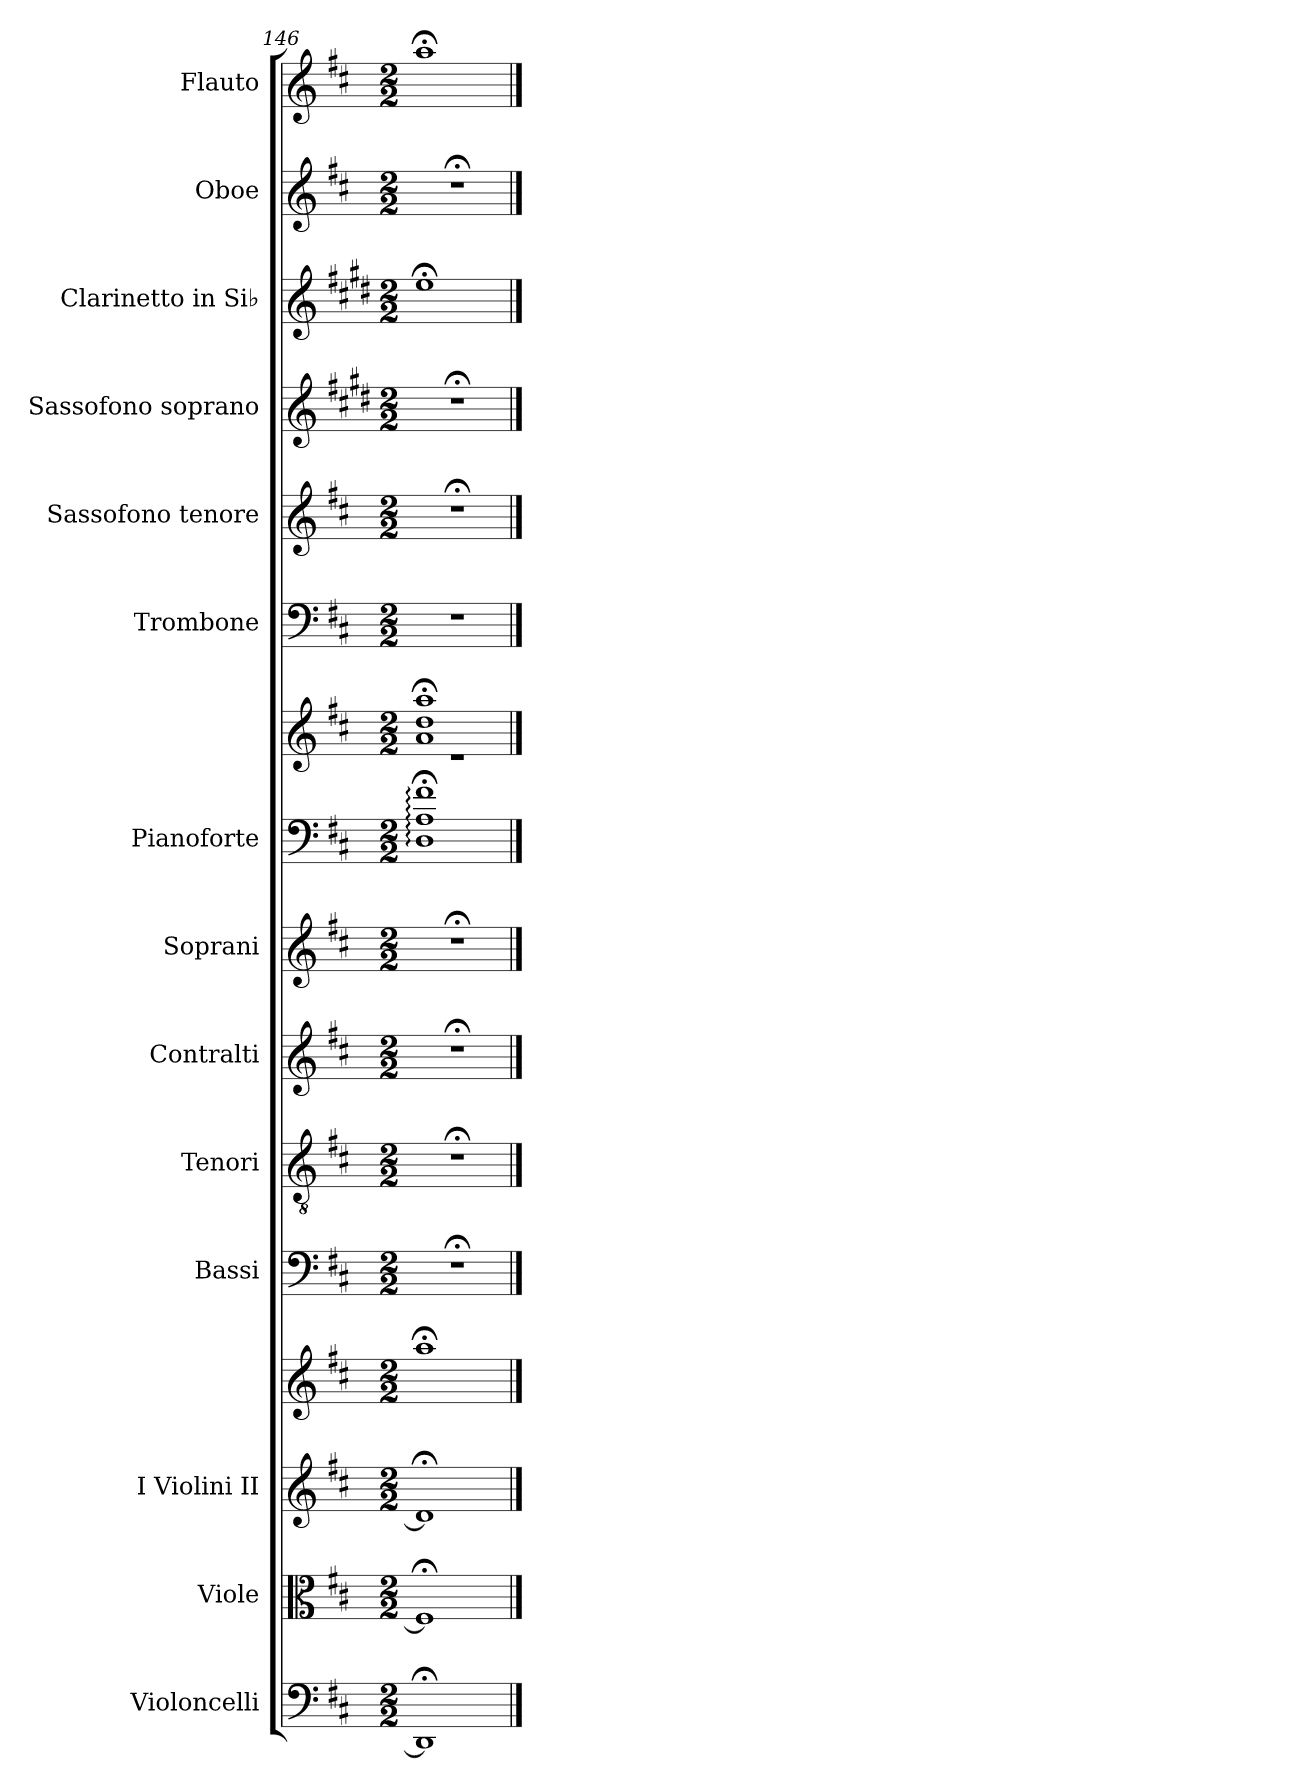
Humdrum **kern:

**kern	**kern	**kern	**kern	**kern	**kern	**kern	**kern	**kern	**kern	**kern	**kern	**kern	**kern	**kern	**kern
*part14	*part13	*part12	*part12	*part11	*part10	*part9	*part8	*part7	*part7	*part6	*part5	*part4	*part3	*part2	*part1
*staff16	*staff15	*staff14	*staff13	*staff12	*staff11	*staff10	*staff9	*staff8	*staff7	*staff6	*staff5	*staff4	*staff3	*staff2	*staff1
*I"Violoncelli	*I"Viole	*I"I  Violini  II	*	*I"Bassi	*I"Tenori	*I"Contralti	*I"Soprani	*I"Pianoforte	*	*I"Trombone	*I"Sassofono tenore	*I"Sassofono soprano	*I"Clarinetto in Si♭	*I"Oboe	*I"Flauto
*I'Vc	*	*I'Vln	*	*	*	*	*	*I'Pno	*	*I'Trb	*	*	*I'Cl	*I'Ob	*I'Fl
*clefF4	*clefC3	*clefG2	*clefG2	*clefF4	*clefGv2	*clefG2	*clefG2	*clefF4	*clefG2	*clefF4	*clefG2	*clefG2	*clefG2	*clefG2	*clefG2
*	*	*	*	*	*	*	*	*	*	*	*ITrd8c14	*ITrd1c2	*ITrd1c2	*	*
*k[f#c#]	*k[f#c#]	*k[f#c#]	*k[f#c#]	*k[f#c#]	*k[f#c#]	*k[f#c#]	*k[f#c#]	*k[f#c#]	*k[f#c#]	*k[f#c#]	*k[f#c#]	*k[f#c#]	*k[f#c#]	*k[f#c#]	*k[f#c#]
*M2/2	*M2/2	*M2/2	*M2/2	*M2/2	*M2/2	*M2/2	*M2/2	*M2/2	*M2/2	*M2/2	*M2/2	*M2/2	*M2/2	*M2/2	*M2/2
=146	=146	=146	=146	=146	=146	=146	=146	=146	=146	=146	=146	=146	=146	=146	=146
*	*	*	*	*	*	*	*	*	*^	*	*	*	*	*	*
1DD;<]	1F#;<]	1d;<]	1aa;<	1r;<	1r;<	1r;<	1r;<	1D;: 1A;: 1f#;:	1a;< 1dd;< 1aa;<	1r	1r	1r;<	1r;<	1dd;<	1r;<	1aa;<
*	*	*	*	*	*	*	*	*	*v	*v	*	*	*	*	*	*
==	==	==	==	==	==	==	==	==	==	==	==	==	==	==	==
*-	*-	*-	*-	*-	*-	*-	*-	*-	*-	*-	*-	*-	*-	*-	*-
